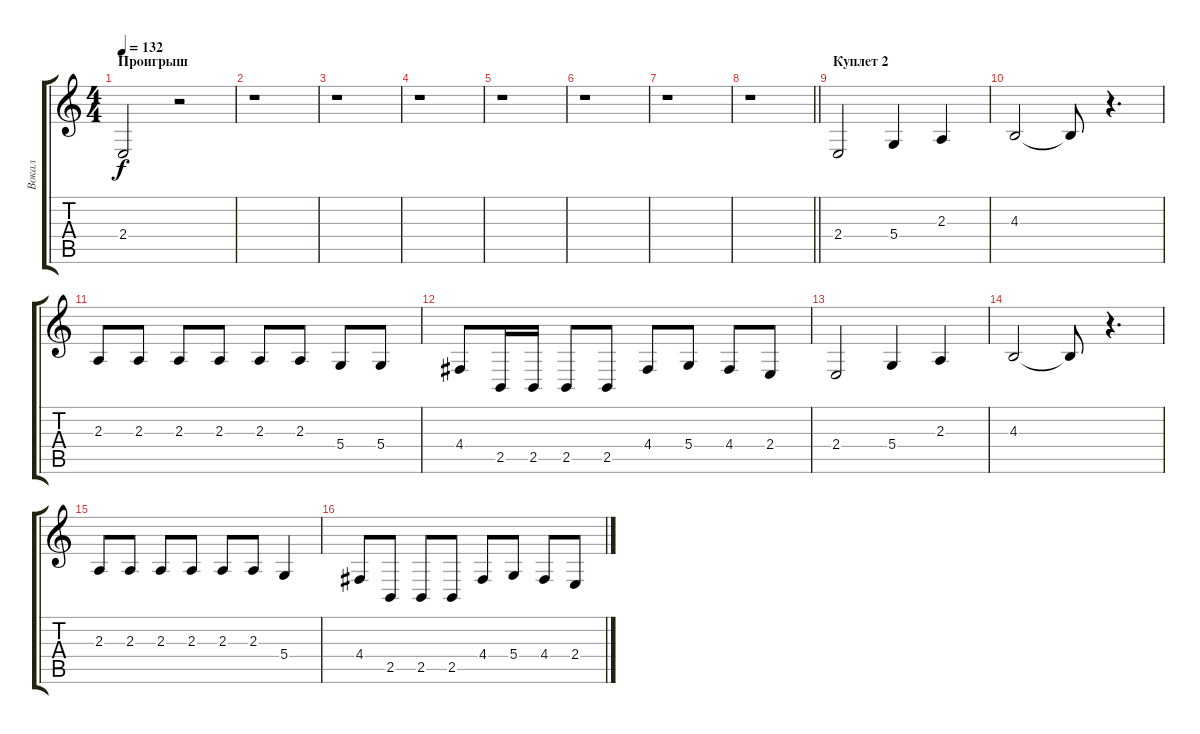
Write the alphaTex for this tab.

\track ("Вокал" "Вокал") {instrument tenorsax}
\staff {score tabs}
\tuning (E4 B3 G3 D3 A2 E2) {hide}
\ts (4 4)
\section ("" "Проигрыш")
\tempo 132
\clef g2
\ks c
2.4.2{dy f} r.2 |
r.1 |
r.1 |
r.1 |
r.1 |
r.1 |
r.1 |
\barLineRight lightlight
r.1 |
\section ("" "Куплет 2")
2.4.2 5.4.4 2.3.4 |
4.3.2 4.3{t}.8 r.4{d} |
2.3.8 2.3.8 2.3.8 2.3.8 2.3.8 2.3.8 5.4.8 5.4.8 |
4.4.8 2.5.16 2.5.16 2.5.8 2.5.8 4.4.8 5.4.8 4.4.8 2.4.8 |
2.4.2 5.4.4 2.3.4 |
4.3.2 4.3{t}.8 r.4{d} |
2.3.8 2.3.8 2.3.8 2.3.8 2.3.8 2.3.8 5.4.4 |
4.4.8 2.5.8 2.5.8 2.5.8 4.4.8 5.4.8 4.4.8 2.4.8
